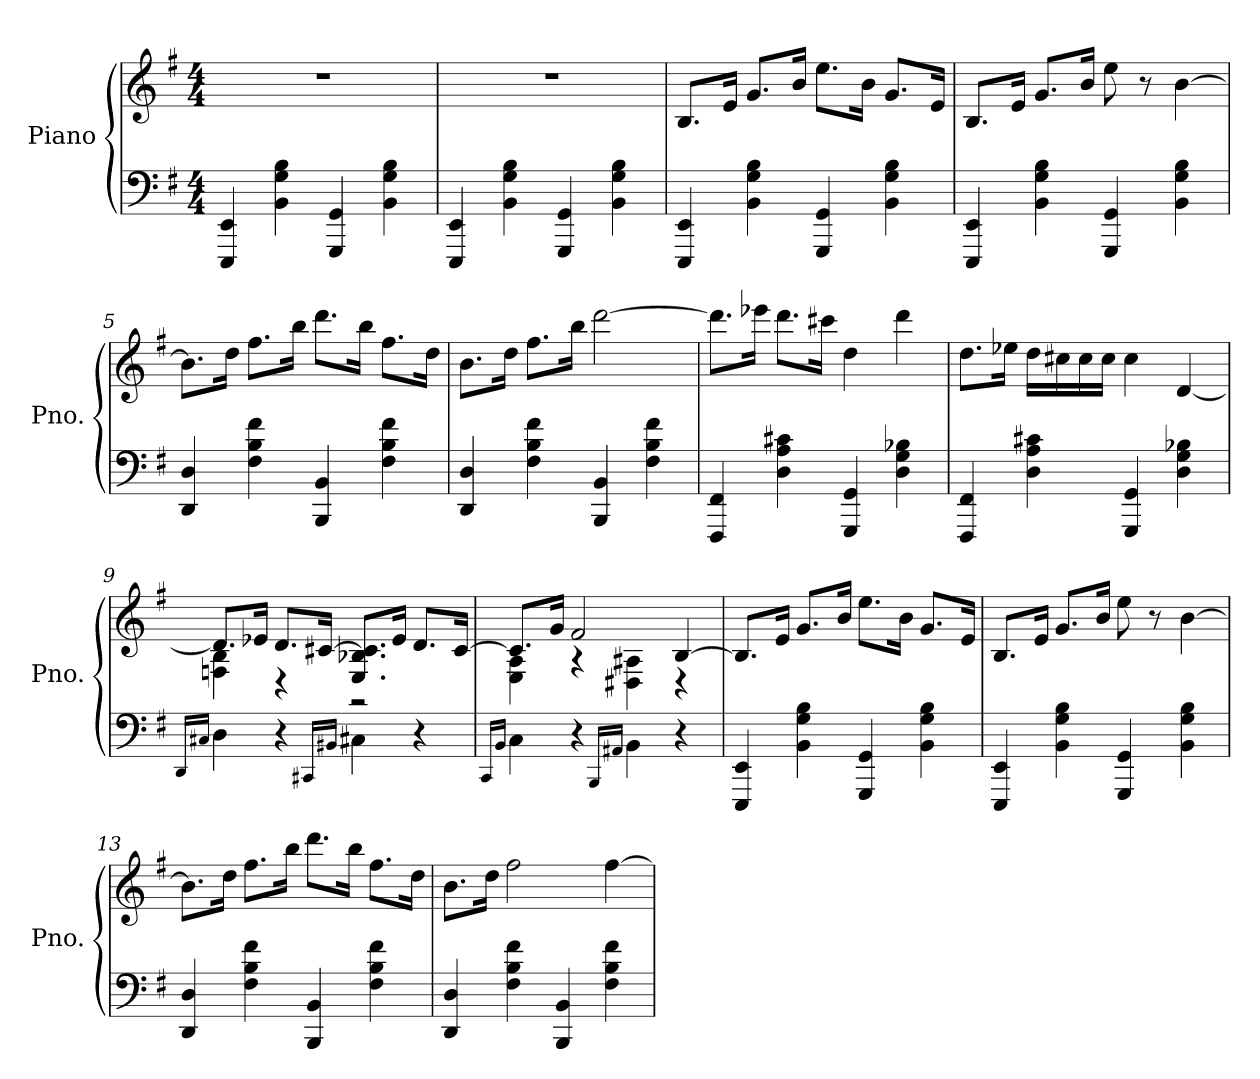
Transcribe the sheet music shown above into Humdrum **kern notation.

**kern	**kern
*part1	*part1
*staff2	*staff1
*I"Piano	*
*I'Pno.	*
*clefF4	*clefG2
*k[f#]	*k[f#]
*M4/4	*M4/4
=1	=1
4EEE/ 4EE/	1r
4BB\ 4G\ 4B\	.
4GGG/ 4GG/	.
4BB\ 4G\ 4B\	.
=2	=2
4EEE/ 4EE/	1r
4BB\ 4G\ 4B\	.
4GGG/ 4GG/	.
4BB\ 4G\ 4B\	.
=3	=3
4EEE/ 4EE/	8.B/L
.	16e/Jk
4BB\ 4G\ 4B\	8.g/L
.	16b/Jk
4GGG/ 4GG/	8.ee\L
.	16b\Jk
4BB\ 4G\ 4B\	8.g/L
.	16e/Jk
=4	=4
4EEE/ 4EE/	8.B/L
.	16e/Jk
4BB\ 4G\ 4B\	8.g/L
.	16b/Jk
4GGG/ 4GG/	8ee\
.	8r
4BB\ 4G\ 4B\	[4b\
=5	=5
4DD/ 4D/	8.b\L]
.	16dd\Jk
4F#\ 4B\ 4f#\	8.ff#\L
.	16bb\Jk
4BBB/ 4BB/	8.ddd\L
.	16bb\Jk
4F#\ 4B\ 4f#\	8.ff#\L
.	16dd\Jk
!!LO:LB:g=z
=6	=6
4DD/ 4D/	8.b\L
.	16dd\Jk
4F#\ 4B\ 4f#\	8.ff#\L
.	16bb\Jk
4BBB/ 4BB/	[2ddd\
4F#\ 4B\ 4f#\	.
=7	=7
4FFF#/ 4FF#/	8.ddd\L]
.	16eee-X\Jk
4D\ 4A\ 4c#X\	8.ddd\L
.	16ccc#X\Jk
4GGG/ 4GG/	4dd\
4D\ 4G\ 4B-X\	4ddd\
=8	=8
4FFF#/ 4FF#/	8.dd\L
.	16ee-X\Jk
4D\ 4A\ 4c#X\	16dd\LL
.	16cc#X\
.	16cc#\
.	16cc#\JJ
4GGG/ 4GG/	4cc#\
4D\ 4G\ 4B-X\	[4d/
=9	=9
16qDD/LL	.
16qC#X/JJ	.
*	*^
4D\	8.d/L]	4Fn\ 4B\
.	16e-X/Jk	.
4r	8.d/L	4r
.	[16c#X/Jk	.
16qCC#X/LL	.	.
16qBB#X/JJ	.	.
4C#\	8.E/ 8.B-X/ 8.c#/]L	2r
.	16e-/Jk	.
4r	8.d/L	.
.	[16c#/Jk	.
!!LO:LB:g=z	!!
=10	=10	=10
16qCC/LL	.	.
16qBB/JJ	.	.
4C\	8.c#/L]	4E\ 4A\
.	16g/Jk	.
4r	2f#/	4r
16qBBB/LL	.	.
16qAA#X/JJ	.	.
4BB\	.	4D#X\ 4A#X\
4r	[4B/	4r
*	*v	*v
=11	=11
4EEE/ 4EE/	8.B/L]
.	16e/Jk
4BB\ 4G\ 4B\	8.g/L
.	16b/Jk
4GGG/ 4GG/	8.ee\L
.	16b\Jk
4BB\ 4G\ 4B\	8.g/L
.	16e/Jk
=12	=12
4EEE/ 4EE/	8.B/L
.	16e/Jk
4BB\ 4G\ 4B\	8.g/L
.	16b/Jk
4GGG/ 4GG/	8ee\
.	8r
4BB\ 4G\ 4B\	[4b\
=13	=13
4DD/ 4D/	8.b\L]
.	16dd\Jk
4F#\ 4B\ 4f#\	8.ff#\L
.	16bb\Jk
4BBB/ 4BB/	8.ddd\L
.	16bb\Jk
4F#\ 4B\ 4f#\	8.ff#\L
.	16dd\Jk
=14	=14
4DD/ 4D/	8.b\L
.	16dd\Jk
4F#\ 4B\ 4f#\	2ff#\
4BBB/ 4BB/	.
4F#\ 4B\ 4f#\	[4ff#\
=	=
*-	*-
